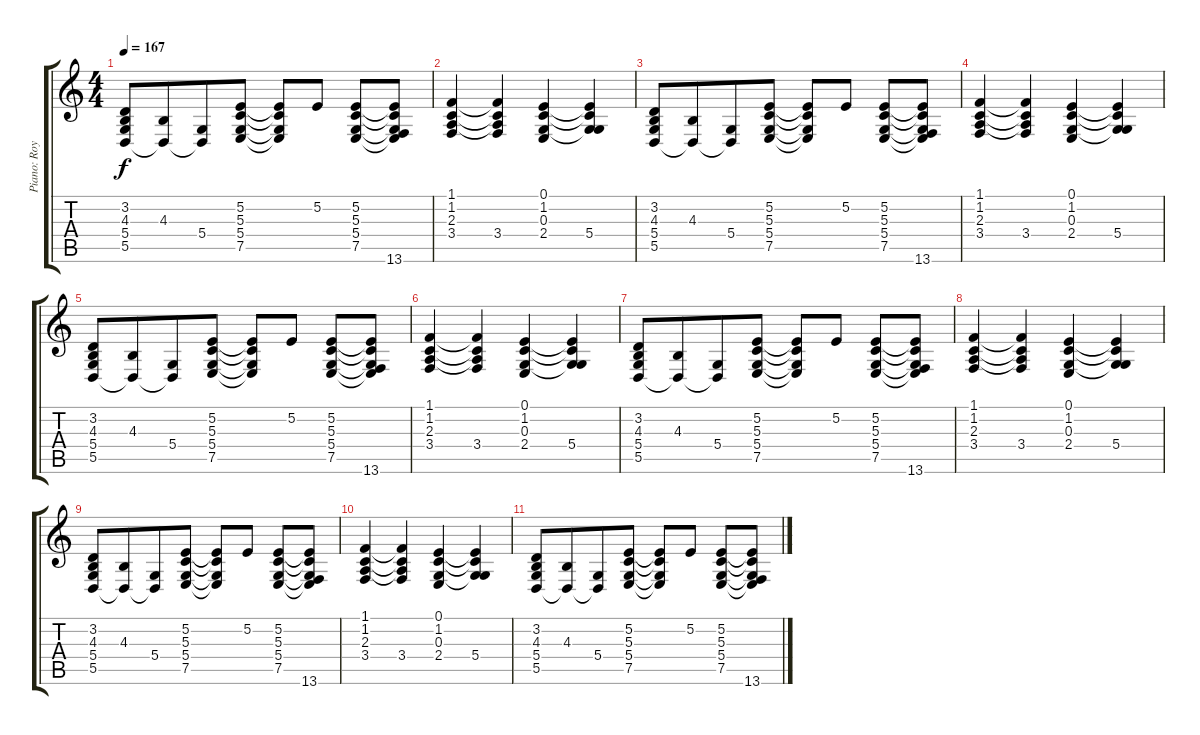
\track ("Piano: Roy" "Piano: Roy") {instrument acousticgrandpiano}
\staff {score tabs}
\tuning (E4 B3 G3 D3 A2 E2) {hide}
\ts (4 4)
\tempo 167
\clef g2
\ks c
(3.2 4.3 5.4 5.5).8{dy f} (4.3 5.5{t}).8{beam merge} (5.4 5.5{t}).8 (5.2 5.3 5.4 7.5).8 (5.2{t} 5.3{t} 5.4{t} 7.5{t}).8 5.2.8 (5.2 5.3 5.4 7.5).8 (5.2{t} 5.3{t} 5.4{t} 7.5{t} 13.6).8 |
(1.1 1.2 2.3 3.4).4 (1.1{t} 1.2{t} 2.3{t} 3.4).4 (0.1 1.2 0.3 2.4).4 (0.1{t} 1.2{t} 0.3{t} 5.4).4 |
(3.2 4.3 5.4 5.5).8 (4.3 5.5{t}).8{beam merge} (5.4 5.5{t}).8 (5.2 5.3 5.4 7.5).8 (5.2{t} 5.3{t} 5.4{t} 7.5{t}).8 5.2.8 (5.2 5.3 5.4 7.5).8 (5.2{t} 5.3{t} 5.4{t} 7.5{t} 13.6).8 |
(1.1 1.2 2.3 3.4).4 (1.1{t} 1.2{t} 2.3{t} 3.4).4 (0.1 1.2 0.3 2.4).4 (0.1{t} 1.2{t} 0.3{t} 5.4).4 |
(3.2 4.3 5.4 5.5).8 (4.3 5.5{t}).8{beam merge} (5.4 5.5{t}).8 (5.2 5.3 5.4 7.5).8 (5.2{t} 5.3{t} 5.4{t} 7.5{t}).8 5.2.8 (5.2 5.3 5.4 7.5).8 (5.2{t} 5.3{t} 5.4{t} 7.5{t} 13.6).8 |
(1.1 1.2 2.3 3.4).4 (1.1{t} 1.2{t} 2.3{t} 3.4).4 (0.1 1.2 0.3 2.4).4 (0.1{t} 1.2{t} 0.3{t} 5.4).4 |
(3.2 4.3 5.4 5.5).8 (4.3 5.5{t}).8{beam merge} (5.4 5.5{t}).8 (5.2 5.3 5.4 7.5).8 (5.2{t} 5.3{t} 5.4{t} 7.5{t}).8 5.2.8 (5.2 5.3 5.4 7.5).8 (5.2{t} 5.3{t} 5.4{t} 7.5{t} 13.6).8 |
(1.1 1.2 2.3 3.4).4 (1.1{t} 1.2{t} 2.3{t} 3.4).4 (0.1 1.2 0.3 2.4).4 (0.1{t} 1.2{t} 0.3{t} 5.4).4 |
(3.2 4.3 5.4 5.5).8 (4.3 5.5{t}).8{beam merge} (5.4 5.5{t}).8 (5.2 5.3 5.4 7.5).8 (5.2{t} 5.3{t} 5.4{t} 7.5{t}).8 5.2.8 (5.2 5.3 5.4 7.5).8 (5.2{t} 5.3{t} 5.4{t} 7.5{t} 13.6).8 |
(1.1 1.2 2.3 3.4).4 (1.1{t} 1.2{t} 2.3{t} 3.4).4 (0.1 1.2 0.3 2.4).4 (0.1{t} 1.2{t} 0.3{t} 5.4).4 |
(3.2 4.3 5.4 5.5).8 (4.3 5.5{t}).8{beam merge} (5.4 5.5{t}).8 (5.2 5.3 5.4 7.5).8 (5.2{t} 5.3{t} 5.4{t} 7.5{t}).8 5.2.8 (5.2 5.3 5.4 7.5).8 (5.2{t} 5.3{t} 5.4{t} 7.5{t} 13.6).8
